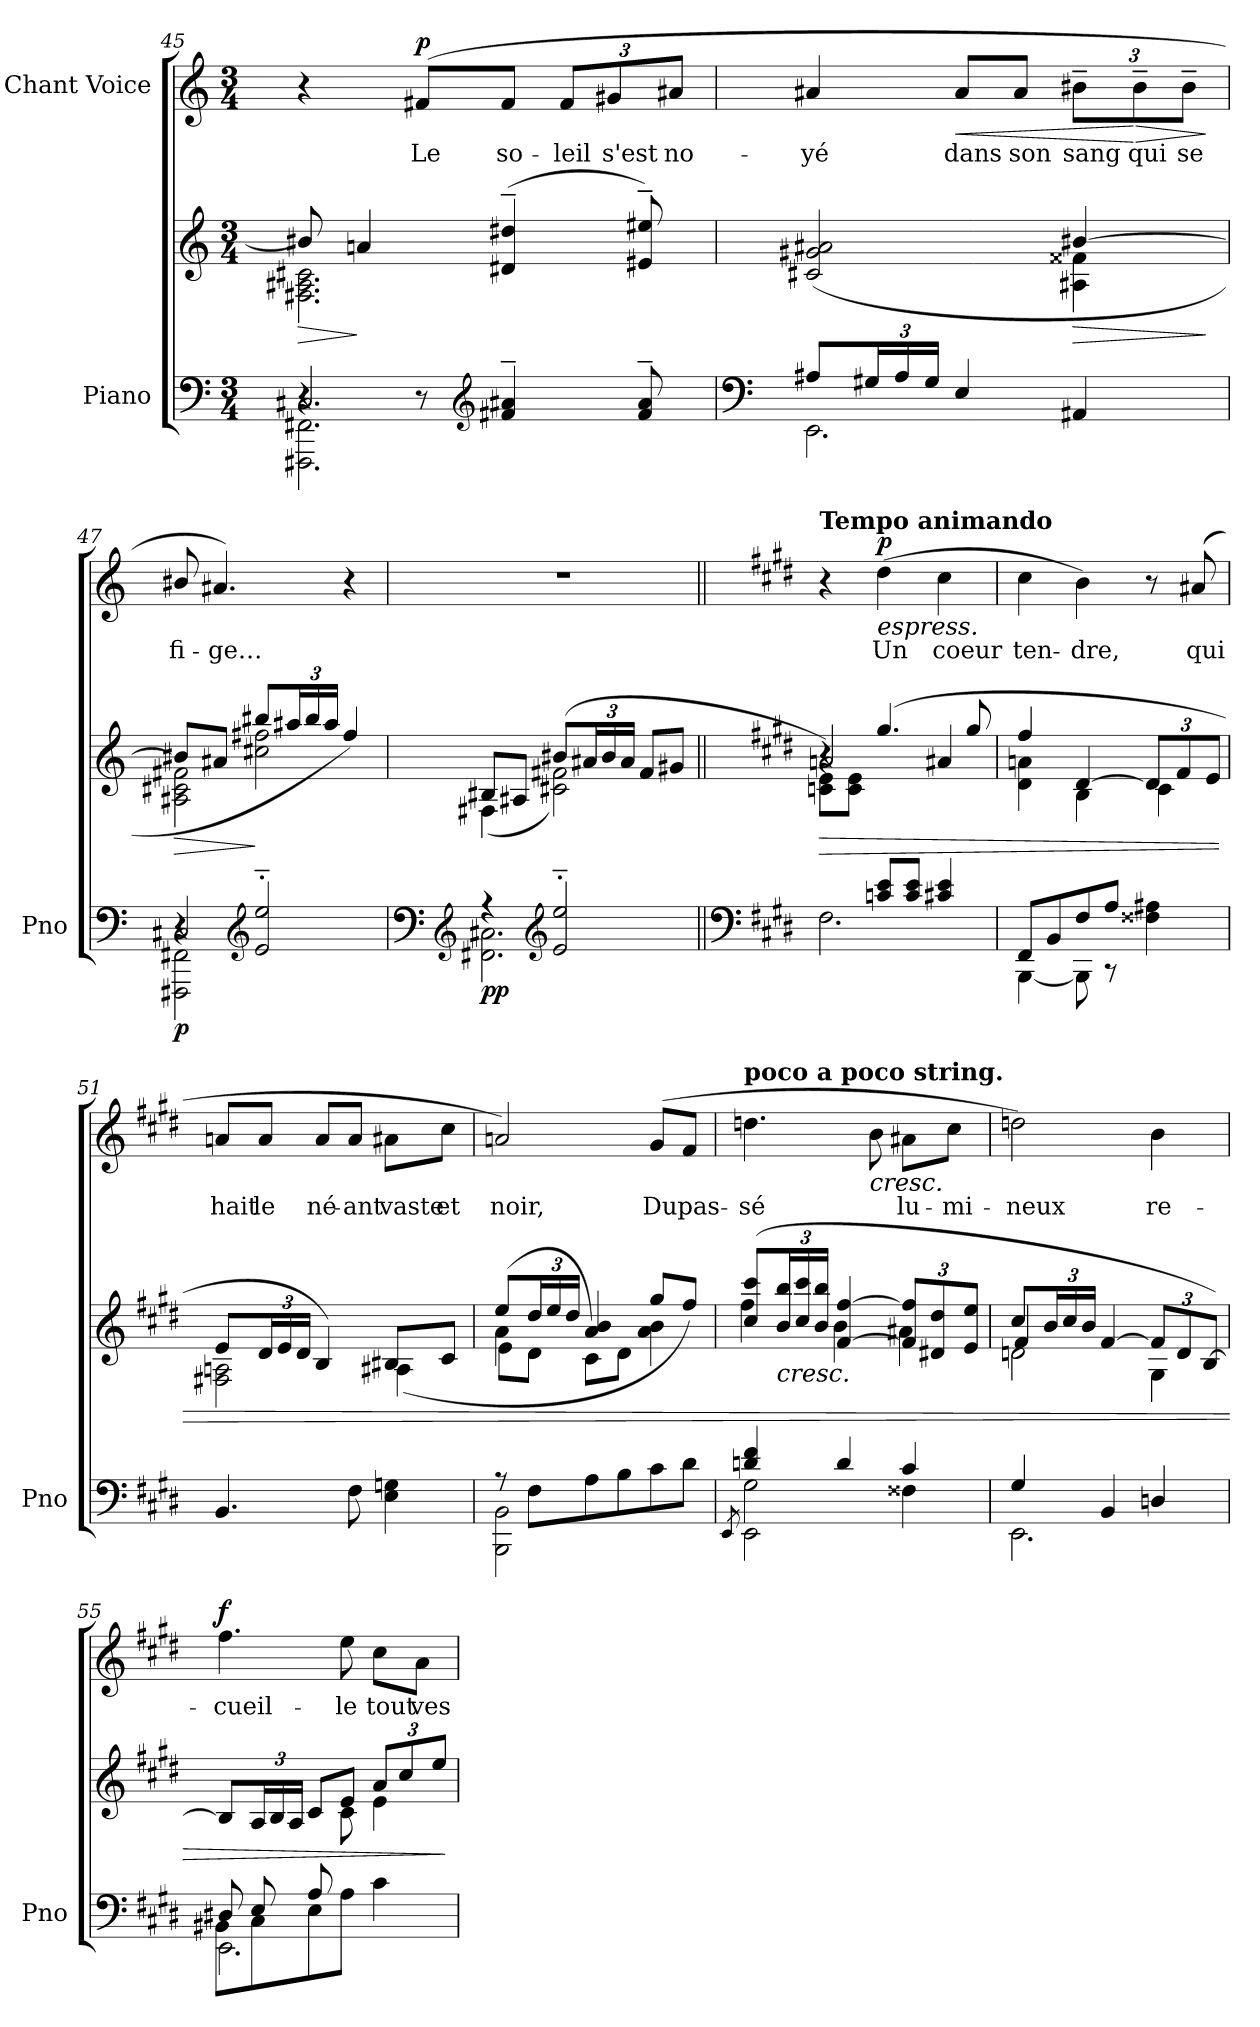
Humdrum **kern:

**kern	**kern	**dynam	**kern	**text	**dynam
*part2	*part2	*part2	*part1	*part1	*part1
*staff3	*staff2	*staff2/3	*staff1	*staff1	*staff1
*I"Piano	*	*	*I"Chant Voice	*	*
*I'Pno	*	*	*	*	*
*clefF4	*clefG2	*	*clefG2	*	*
*k[]	*k[]	*	*k[]	*	*
*M3/4	*M3/4	*	*M3/4	*	*
=45	=45	=45	=45	=45	=45
*^	*	*	*	*	*
*	*^	*	*	*	*	*
!	!	!	!	!LO:HP:b	!	!	!
*	*	*	*^	*	*	*	*
4r	2.FFF#X\ 2.FF#X\	2.C#X/	8b#X/]	2.F#X\ 2.A#X\ 2.c#X\	>	4r	.	.
.	.	.	4an/	.	]	.	.	.
!	!	!	!	!	!	!	!LO:LY:b	!LO:DY:b
8r	.	.	.	.	.	(8f#X/L	Le	p
*clefG2	*	*	*	*	*	*	*	*
!	!	!	!	!	!	!	!LO:LY:b	!
4f#X/~> 4a#X/~>	.	.	(4d#X/~> 4dd#X/~>	.	.	8f#/J	so-	.
!	!	!	!	!	!	!	!LO:LY:b	!
.	.	.	.	.	.	12f#/L	-leil	.
!	!	!	!	!	!	!	!LO:LY:b	!
.	.	.	.	.	.	12g#X/	s'est	.
8f#/~> 8a#/~>	.	.	8e#X/~> 8ee#X/~>)	.	.	.	.	.
!	!	!	!	!	!	!	!LO:LY:b	!
.	.	.	.	.	.	12a#X/J	no-	.
*v	*v	*v	*	*	*	*	*	*
=46	=46	=46	=46	=46	=46	=46
*clefF4	*	*	*	*	*	*
*^	*	*	*	*	*	*
!	!	!	!	!	!	!LO:LY:b	!
8A#X/L	2.EE\	(2c#X/ 2g#X/ 2a#X/	2ryy	.	4a#X/	-yé	.
*Xbrackettup	*	*	*	*	*	*	*
24G#X/L	.	.	.	.	.	.	.
24A#/	.	.	.	.	.	.	.
24G#/JJ	.	.	.	.	.	.	.
!	!	!	!	!	!	!LO:LY:b	!LO:HP:b
4E/	.	.	.	.	8a#/L	dans	<
!	!	!	!	!	!	!LO:LY:b	!
.	.	.	.	.	8a#/J	son	.
!	!	!	!	!LO:HP:b	!	!LO:LY:b	!
4AA#X/	.	[4b#X/	4A#X\ 4f##X\	>	12b#X~\L	sang	.
!	!	!	!	!	!	!LO:LY:b	!LO:HP:n=1:b
.	.	.	.	.	12b#~\	qui	[ >
!	!	!	!	!	!	!LO:LY:b	!
.	.	.	.	.	12b#~\J	se	.
*v	*v	*	*	*	*	*	*
*	*v	*v	*	*	*	*
.	.	]	.	.	]
!!LO:LB:g=z
=47	=47	=47	=47	=47	=47
*^	*	*	*	*	*
*	*^	*	*	*	*	*
!	!	!	!	!LO:HP:b	!	!LO:LY:b	!
*	*	*	*^	*	*	*	*
*	*	*	*	*^	*	*	*	*
!	!	!	!	!	!	!LO:DY:n=1:b=2	!	!	!
4r	2FFF#X\ 2FF#X\	2C#X/	8b#X/L]	4ryy	2A#X\ 2c#X\ 2f#X\	> p	8b#X/	fi-	.
!	!	!	!	!	!	!	!	!LO:LY:b	!
.	.	.	8a#X/J	.	.	.	4.a#X/)	-ge…	.
*clefG2	*	*	*	*	*	*	*	*	*
2e/'~ 2ee/'~	.	.	(8bb#X/L	2cc#X\ 2ff#X\)	.	]	.	.	.
*	*	*	*Xbrackettup	*	*	*	*	*	*
.	.	.	24aa#X/L	.	.	.	.	.	.
.	.	.	24bb#/	.	.	.	.	.	.
.	.	.	24aa#/JJ	.	.	.	.	.	.
.	4ryy	4ryy	4ff#/)	.	4ryy	.	4r	.	.
*v	*v	*v	*	*	*	*	*	*	*
*	*v	*v	*v	*	*	*	*
=48	=48	=48	=48	=48	=48
*clefF4	*	*	*	*	*
*^	*^	*	*	*	*
*	*^	*	*^	*	*	*	*
!	!	!	!	!	!	!LO:DY:b=2	!	!	!
*	*v	*v	*	*	*	*	*	*	*
*	*	*	*v	*v	*	*	*	*
4r	2.FF#X\ 2.C#X\	8B#X/L	(4F#X\	pp	2.r	.	.
.	.	8A#X/J	.	.	.	.	.
*clefG2	*	*	*	*	*	*	*
2e/'~ 2ee/'~	.	(8b#X/L	2c#X\ 2f#X\)	.	.	.	.
.	.	24a#X/L	.	.	.	.	.
.	.	24b#/	.	.	.	.	.
.	.	24a#/JJ	.	.	.	.	.
.	.	8f#/L	.	.	.	.	.
.	.	8g#X/J	.	.	.	.	.
*	*	*v	*v	*	*	*	*
=49||	=49||	=49||	=49||	=49||	=49||	=49||
*clefF4	*	*	*	*	*	*
*k[f#c#g#d#]	*	*k[f#c#g#d#]	*	*k[f#c#g#d#]	*	*
*	*	*^	*	*	*	*
*	*	*	*^	*	*	*	*
!	!	!	!	!	!	!LO:TX:a:B:t=Tempo animando	!	!
!	!	!	!	!	!LO:HP:b	!	!	!
!	!	!	!	!	!LO:DY:n=1:b=2	!	!	!
!	!	!	!	!	!LO:DY:n=2:b=2	!	!	!
2.F#\	4ryy	4r	8cn\ 8e\L	2an/)	> other-dynamics p	4r	.	.
.	.	.	((8c\ 8e\J	.	.	.	.	.
!	!	!	!	!	!	!LO:TX:b:i:t=espress.	!	!
!	!	!	!	!	!	!	!LO:LY:b	!LO:DY:b
.	8cn/ 8e/L))	(4.gg#/	2ryy	.	.	(4dd#\	Un	p
.	8c/ 8e/J	.	.	.	.	.	.	.
!	!	!	!	!	!	!	!LO:LY:b	!
.	4c#X/ 4e/	.	.	4a#X/	.	4cc#\	coeur	.
.	.	8gg#/	.	.	.	.	.	.
*	*	*	*v	*v	*	*	*	*
=50	=50	=50	=50	=50	=50	=50	=50
!	!	!	!	!	!	!LO:LY:b	!
8FF#/L	[4BBB\	4ff#/	4d#\ 4an\	.	4cc#\	ten-	.
8BB/	.	.	.	.	.	.	.
!	!	!	!	!	!	!LO:LY:b	!
8F#/	8BBB\]	[4d#/	4B\	.	4b\)	-dre,	.
8A/J	8r	.	.	.	.	.	.
4F##X\ 4A#X\	4ryy	12d#/L]	4c#\	.	8r	.	.
.	.	12f#/	.	.	.	.	.
!	!	!	!	!	!	!LO:LY:b	!
.	.	.	.	.	(8a#X/	qui	.
.	.	12e/J	.	.	.	.	.
*v	*v	*	*	*	*	*	*
!!LO:PB:g=z
=51	=51	=51	=51	=51	=51	=51
!	!	!	!	!	!LO:LY:b	!
4.BB/	8e/L	2F#X\ 2An\	.	8an/L	hait	.
!	!	!	!	!	!LO:LY:b	!
.	24d#/L	.	.	8a/J	le	.
.	24e/	.	.	.	.	.
.	24d#/JJ	.	.	.	.	.
!	!	!	!	!	!LO:LY:b	!
.	4B/)	.	.	8a/L	né-	.
!	!	!	!	!	!LO:LY:b	!
8F#\	.	.	.	8a/J	-ant	.
!	!	!	!	!	!LO:LY:b	!
4E\ 4Gn\	8B#X/L	(4A#X\	.	8a#X\L	vaste	.
!	!	!	!	!	!LO:LY:b	!
.	8c#/J	.	.	8cc#\J	et	.
=52	=52	=52	=52	=52	=52	=52
*^	*	*^	*	*	*	*
!	!	!	!	!	!	!	!LO:LY:b	!
8r	2BBB\ 2BB\	(8ee/L	4a\	8e\L	.	2an/)	noir,	.
8F#\L	.	24dd#/L	.	8d#\J	.	.	.	.
.	.	24ee/	.	.	.	.	.	.
.	.	24dd#/JJ	.	.	.	.	.	.
8A\	.	4a/ 4b/	4ryy	8c#\L)	.	.	.	.
8B\	.	.	.	8d#\J	.	.	.	.
!	!	!	!	!	!	!	!LO:LY:b	!
8c#\	4ryy	8gg#/L	4a\ 4b\	4ryy	.	(8g#/L	Du	.
!	!	!	!	!	!	!	!LO:LY:b	!
8d#\J	.	8ff#/J)	.	.	.	8f#/J	pas-	.
*	*	*v	*v	*v	*	*	*	*
=53	=53	=53	=53	=53	=53	=53
.	8qEE/	.	.	.	.	.
*	*^	*^	*	*	*	*
!	!	!	!	!	!	!LO:TX:a:B:t=poco  a  poco  string.	!	!
!	!	!	!	!	!	!	!LO:LY:b	!
4dn/ 4f#/	2EE\	2G#\	(8cc#/ 8ccc#/L	4ff#\	.	4.ddn\	-sé	.
!	!	!	!LO:TX:b:i:t=cresc.	!	!	!	!	!
.	.	.	24b/ 24bb/L	.	.	.	.	.
.	.	.	24cc#/ 24ccc#/	.	.	.	.	.
.	.	.	24b/ 24bb/JJ	.	.	.	.	.
4d/	.	.	[4f#/ [4ff#/	4b\	.	.	.	.
!	!	!	!	!	!	!LO:TX:b:i:t=cresc.	!	!
.	.	.	.	.	.	8b\	.	.
!	!	!	!	!	!	!	!LO:LY:b	!
4c#/	4F##X\	4ryy	12f#/] 12ff#/]L	4a#X\	.	8a#X\L	lu-	.
.	.	.	12d#X/ 12dd#/	.	.	.	.	.
!	!	!	!	!	!	!	!LO:LY:b	!
.	.	.	.	.	.	8cc#\J	-mi-	.
.	.	.	12e/ 12ee/J	.	.	.	.	.
*	*v	*v	*	*	*	*	*	*
=54	=54	=54	=54	=54	=54	=54	=54
*	*	*	*^	*	*	*	*
!	!	!	!	!	!	!	!LO:LY:b	!
4G#/	2.EE\	8cc#/L	2dn\	4f#/	.	2ddn\)	-neux	.
.	.	24b/L	.	.	.	.	.	.
.	.	24cc#/	.	.	.	.	.	.
.	.	24b/JJ	.	.	.	.	.	.
4BB/	.	[4f#/	.	2ryy	.	.	.	.
!	!	!	!	!	!	!	!LO:LY:b	!
4Dn/	.	12f#/L]	4G#\	.	.	4b\	re-	.
.	.	12d/	.	.	.	.	.	.
.	.	[12B/J)	.	.	.	.	.	.
!!LO:PB:g=z
=55	=55	=55	=55	=55	=55	=55	=55	=55
*^	*^	*	*	*	*	*	*	*
!	!	!	!	!	!	!	!	!	!LO:LY:b	!LO:DY:b
2.ryy	2.EE\	8BB#X\L	8D#X/L	8B/L]	4ryy	4.ryy	.	4.ff#\	-cueil-	f
.	.	8C#\	8E/	24A/L	.	.	.	.	.	.
.	.	.	.	24B/	.	.	.	.	.	.
.	.	.	.	24A/JJ	.	.	.	.	.	.
.	.	8E\	8A/	8c#/L	8ryy	.	.	.	.	.
!	!	!	!	!	!	!	!	!	!LO:LY:b	!
.	.	8A\J	8ryy	8e/J	8c#\	8c#\J	.	8ee\	-le	.
!	!	!	!	!	!	!	!	!	!LO:LY:b	!
.	.	4c#\	4ryy	12a/L	4e\	4ryy	.	8cc#\L	tout	.
.	.	.	.	12cc#/	.	.	.	.	.	.
!	!	!	!	!	!	!	!	!	!LO:LY:b	!
.	.	.	.	.	.	.	.	8a\J	ves-	.
.	.	.	.	12ee/J	.	.	.	.	.	.
*v	*v	*v	*v	*	*	*	*	*	*	*
*	*v	*v	*v	*	*	*	*
.	.	]	.	.	.
=	=	=	=	=	=
*-	*-	*-	*-	*-	*-
